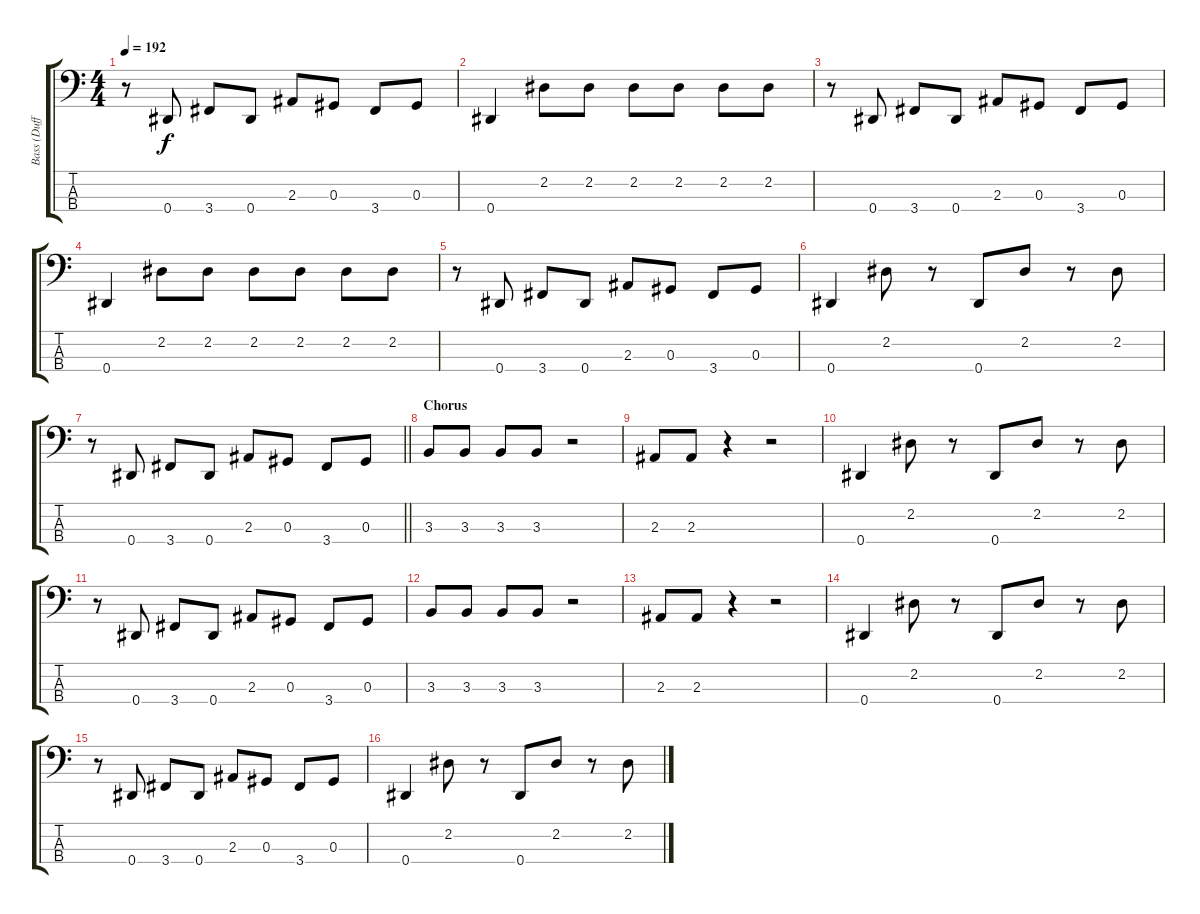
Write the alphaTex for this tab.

\track ("Bass (Duff)" "Bass (Duff") {instrument electricbasspick}
\staff {score tabs}
\tuning (Gb2 Db2 Ab1 Eb1) {hide}
\ts (4 4)
\tempo 192
\clef f4
\ks c
r.8{dy f} 0.4.8 3.4.8 0.4.8 2.3.8 0.3.8 3.4.8 0.3.8 |
0.4.4 2.2.8 2.2.8 2.2.8 2.2.8 2.2.8 2.2.8 |
r.8 0.4.8 3.4.8 0.4.8 2.3.8 0.3.8 3.4.8 0.3.8 |
0.4.4 2.2.8 2.2.8 2.2.8 2.2.8 2.2.8 2.2.8 |
r.8 0.4.8 3.4.8 0.4.8 2.3.8 0.3.8 3.4.8 0.3.8 |
0.4.4 2.2.8 r.8 0.4.8 2.2.8 r.8 2.2.8 |
\barLineRight lightlight
r.8 0.4.8 3.4.8 0.4.8 2.3.8 0.3.8 3.4.8 0.3.8 |
\section ("" "Chorus")
3.3.8 3.3.8 3.3.8 3.3.8 r.2 |
2.3.8 2.3.8 r.4 r.2 |
0.4.4 2.2.8 r.8 0.4.8 2.2.8 r.8 2.2.8 |
r.8 0.4.8 3.4.8 0.4.8 2.3.8 0.3.8 3.4.8 0.3.8 |
3.3.8 3.3.8 3.3.8 3.3.8 r.2 |
2.3.8 2.3.8 r.4 r.2 |
0.4.4 2.2.8 r.8 0.4.8 2.2.8 r.8 2.2.8 |
r.8 0.4.8 3.4.8 0.4.8 2.3.8 0.3.8 3.4.8 0.3.8 |
0.4.4 2.2.8 r.8 0.4.8 2.2.8 r.8 2.2.8
